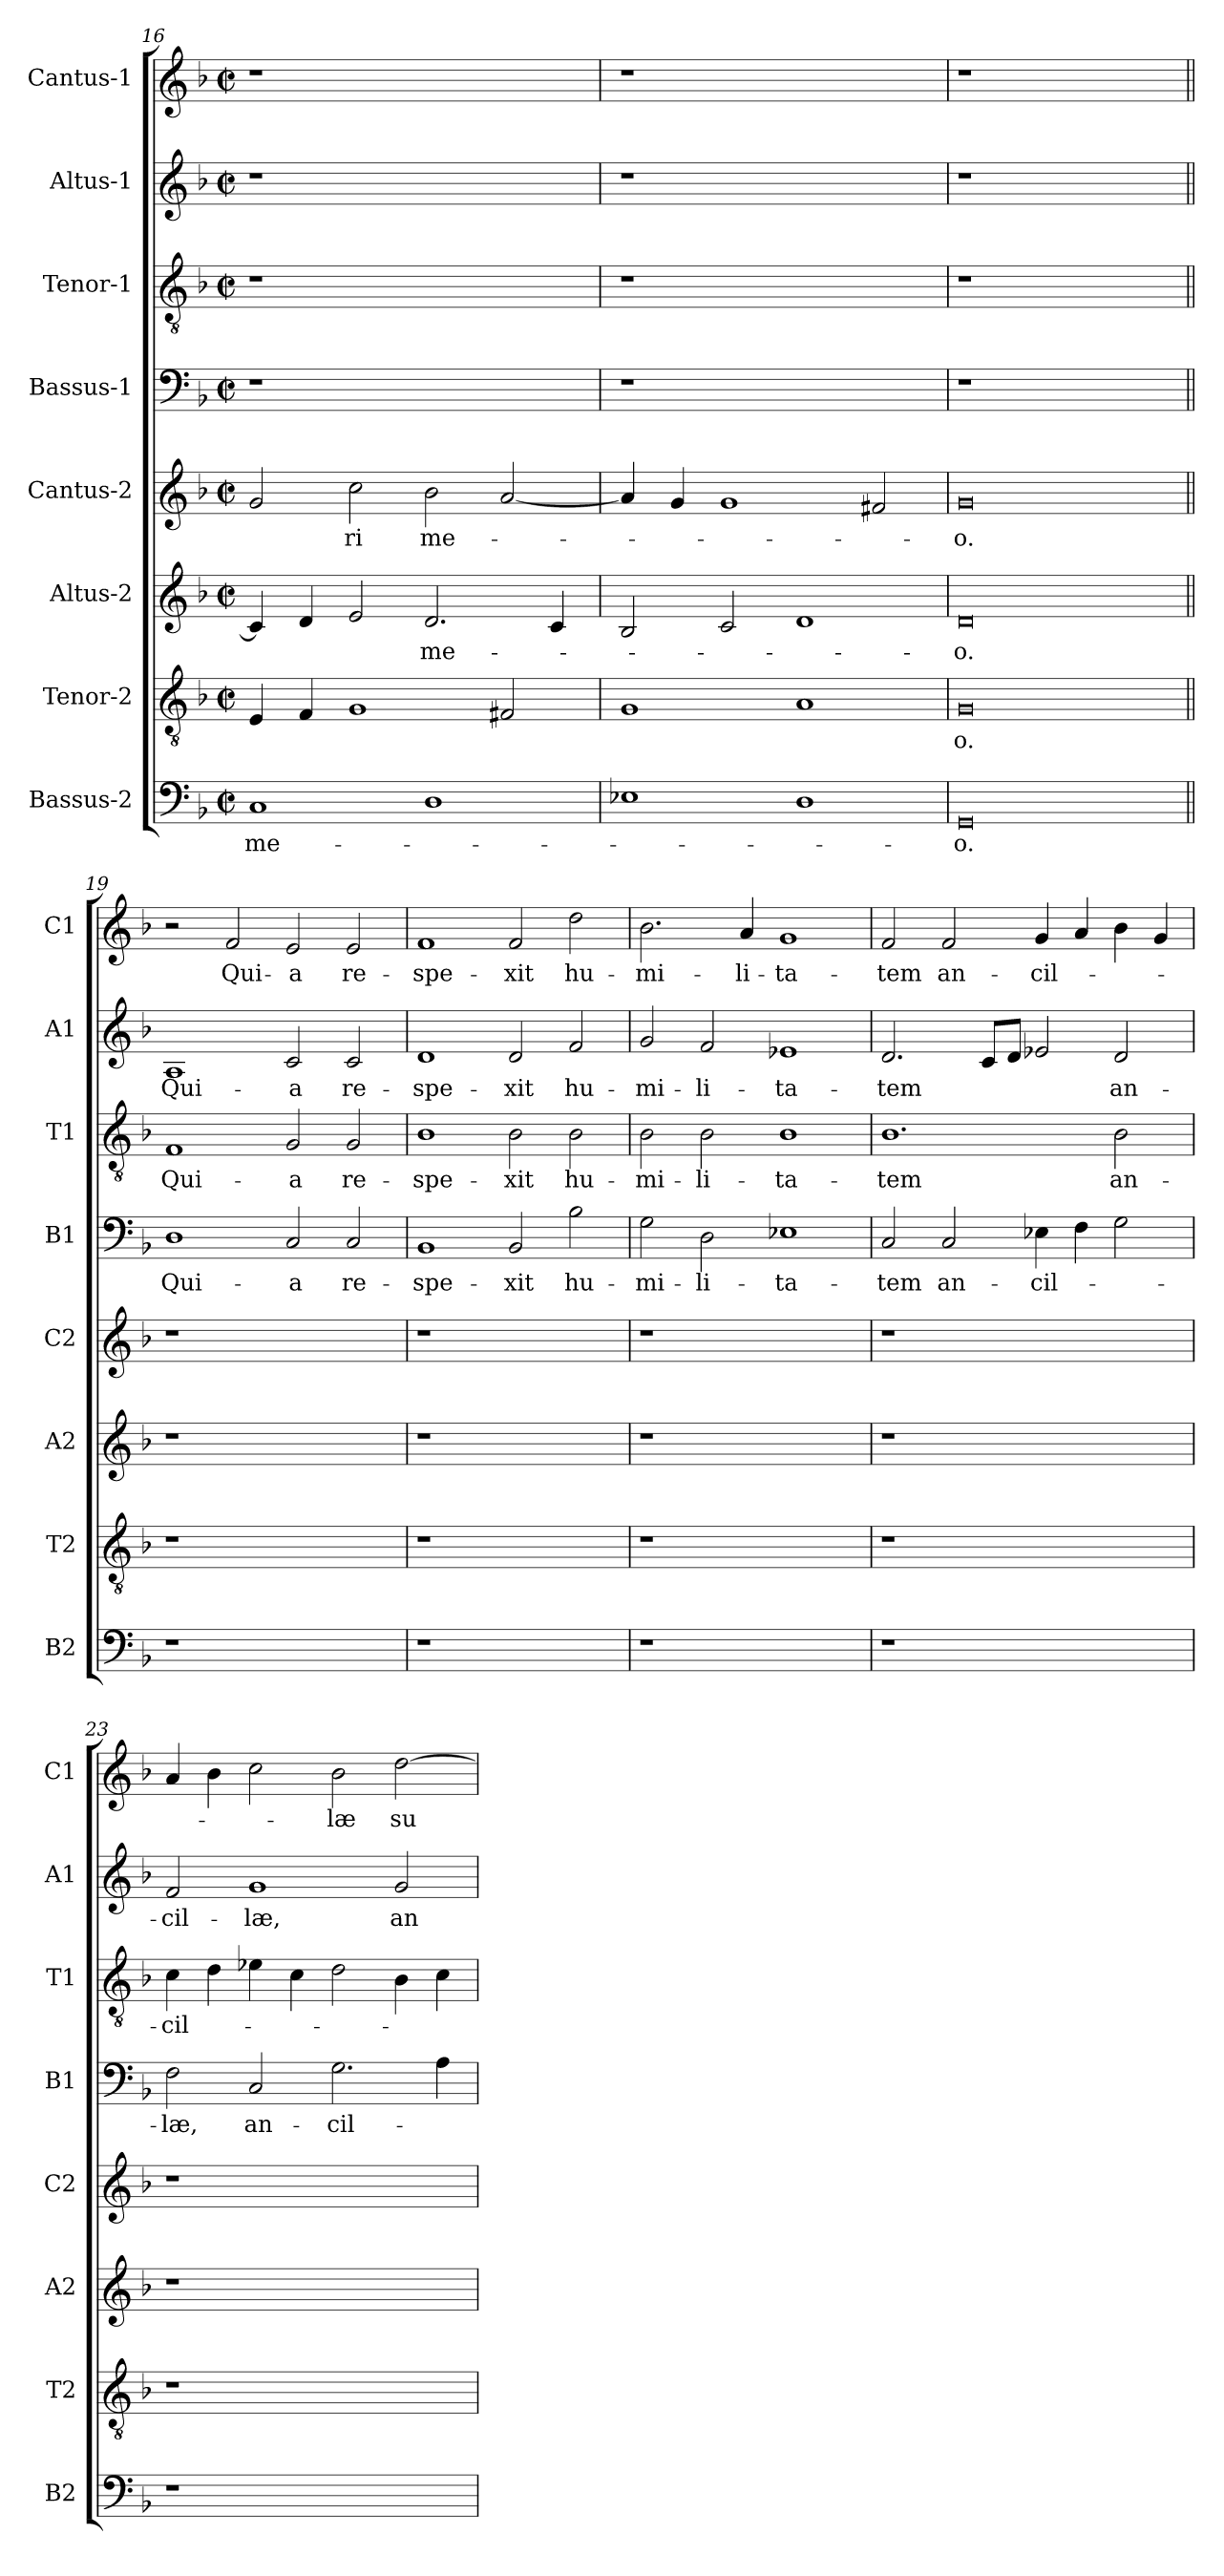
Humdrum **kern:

**kern	**text	**kern	**text	**kern	**text	**kern	**text	**kern	**text	**kern	**text	**kern	**text	**kern	**text
*part8	*part8	*part7	*part7	*part6	*part6	*part5	*part5	*part4	*part4	*part3	*part3	*part2	*part2	*part1	*part1
*staff8	*staff8	*staff7	*staff7	*staff6	*staff6	*staff5	*staff5	*staff4	*staff4	*staff3	*staff3	*staff2	*staff2	*staff1	*staff1
*I"Bassus-2	*	*I"Tenor-2	*	*I"Altus-2	*	*I"Cantus-2	*	*I"Bassus-1	*	*I"Tenor-1	*	*I"Altus-1	*	*I"Cantus-1	*
*I'B2	*	*I'T2	*	*I'A2	*	*I'C2	*	*I'B1	*	*I'T1	*	*I'A1	*	*I'C1	*
*clefF4	*	*clefGv2	*	*clefG2	*	*clefG2	*	*clefF4	*	*clefGv2	*	*clefG2	*	*clefG2	*
*k[b-]	*	*k[b-]	*	*k[b-]	*	*k[b-]	*	*k[b-]	*	*k[b-]	*	*k[b-]	*	*k[b-]	*
*F:	*	*F:	*	*F:	*	*F:	*	*F:	*	*F:	*	*F:	*	*F:	*
*M2/2	*	*M2/2	*	*M2/2	*	*M2/2	*	*M2/2	*	*M2/2	*	*M2/2	*	*M2/2	*
*met(c|)	*	*met(c|)	*	*met(c|)	*	*met(c|)	*	*met(c|)	*	*met(c|)	*	*met(c|)	*	*met(c|)	*
=16	=16	=16	=16	=16	=16	=16	=16	=16	=16	=16	=16	=16	=16	=16	=16
!	!LO:LY:b	!	!	!	!	!	!	!	!	!	!	!	!	!	!
1C	me-	4E/	.	4c/]	.	2g/	.	1r	.	1r	.	1r	.	1r	.
.	.	4F/	.	4d/	.	.	.	.	.	.	.	.	.	.	.
!	!	!	!	!	!	!	!LO:LY:b	!	!	!	!	!	!	!	!
.	.	1G	.	2e/	.	2cc\	-ri	.	.	.	.	.	.	.	.
!	!	!	!	!	!LO:LY:b	!	!LO:LY:b	!	!	!	!	!	!	!	!
1D	.	.	.	2.d/	me-	2b-\	me-	1ryy	.	1ryy	.	1ryy	.	1ryy	.
.	.	2F#X/	.	.	.	[2a/	.	.	.	.	.	.	.	.	.
.	.	.	.	4c/	.	.	.	.	.	.	.	.	.	.	.
=17	=17	=17	=17	=17	=17	=17	=17	=17	=17	=17	=17	=17	=17	=17	=17
1E-X	.	1G	.	2B-/	.	4a/]	.	1r	.	1r	.	1r	.	1r	.
.	.	.	.	.	.	4g/	.	.	.	.	.	.	.	.	.
.	.	.	.	2c/	.	1g	.	.	.	.	.	.	.	.	.
1D	.	1A	.	1d	.	.	.	1ryy	.	1ryy	.	1ryy	.	1ryy	.
.	.	.	.	.	.	2f#X/	.	.	.	.	.	.	.	.	.
=18	=18	=18	=18	=18	=18	=18	=18	=18	=18	=18	=18	=18	=18	=18	=18
!	!LO:LY:b	!	!LO:LY:b	!	!LO:LY:b	!	!LO:LY:b	!	!	!	!	!	!	!	!
0GG	-o.	0G	-o.	0d	-o.	0g	-o.	1r	.	1r	.	1r	.	1r	.
.	.	.	.	.	.	.	.	1ryy	.	1ryy	.	1ryy	.	1ryy	.
!!LO:LB:g=z
=19||	=19||	=19||	=19||	=19||	=19||	=19||	=19||	=19||	=19||	=19||	=19||	=19||	=19||	=19||	=19||
!	!	!	!	!	!	!	!	!	!LO:LY:b	!	!LO:LY:b	!	!LO:LY:b	!	!
1r	.	1r	.	1r	.	1r	.	1D	Qui-	1F	Qui-	1A	Qui-	2r	.
!	!	!	!	!	!	!	!	!	!	!	!	!	!	!	!LO:LY:b
.	.	.	.	.	.	.	.	.	.	.	.	.	.	2f/	Qui-
!	!	!	!	!	!	!	!	!	!LO:LY:b	!	!LO:LY:b	!	!LO:LY:b	!	!LO:LY:b
1ryy	.	1ryy	.	1ryy	.	1ryy	.	2C/	-a	2G/	-a	2c/	-a	2e/	-a
!	!	!	!	!	!	!	!	!	!LO:LY:b	!	!LO:LY:b	!	!LO:LY:b	!	!LO:LY:b
.	.	.	.	.	.	.	.	2C/	re-	2G/	re-	2c/	re-	2e/	re-
=20	=20	=20	=20	=20	=20	=20	=20	=20	=20	=20	=20	=20	=20	=20	=20
!	!	!	!	!	!	!	!	!	!LO:LY:b	!	!LO:LY:b	!	!LO:LY:b	!	!LO:LY:b
1r	.	1r	.	1r	.	1r	.	1BB-	-spe-	1B-	-spe-	1d	-spe-	1f	-spe-
!	!	!	!	!	!	!	!	!	!LO:LY:b	!	!LO:LY:b	!	!LO:LY:b	!	!LO:LY:b
1ryy	.	1ryy	.	1ryy	.	1ryy	.	2BB-/	-xit	2B-\	-xit	2d/	-xit	2f/	-xit
!	!	!	!	!	!	!	!	!	!LO:LY:b	!	!LO:LY:b	!	!LO:LY:b	!	!LO:LY:b
.	.	.	.	.	.	.	.	2B-\	hu-	2B-\	hu-	2f/	hu-	2dd\	hu-
=21	=21	=21	=21	=21	=21	=21	=21	=21	=21	=21	=21	=21	=21	=21	=21
!	!	!	!	!	!	!	!	!	!LO:LY:b	!	!LO:LY:b	!	!LO:LY:b	!	!LO:LY:b
1r	.	1r	.	1r	.	1r	.	2G\	-mi-	2B-\	-mi-	2g/	-mi-	2.b-\	-mi-
!	!	!	!	!	!	!	!	!	!LO:LY:b	!	!LO:LY:b	!	!LO:LY:b	!	!
.	.	.	.	.	.	.	.	2D\	-li-	2B-\	-li-	2f/	-li-	.	.
!	!	!	!	!	!	!	!	!	!	!	!	!	!	!	!LO:LY:b
.	.	.	.	.	.	.	.	.	.	.	.	.	.	4a/	-li-
!	!	!	!	!	!	!	!	!	!LO:LY:b	!	!LO:LY:b	!	!LO:LY:b	!	!LO:LY:b
1ryy	.	1ryy	.	1ryy	.	1ryy	.	1E-X	-ta-	1B-	-ta-	1e-X	-ta-	1g	-ta-
=22	=22	=22	=22	=22	=22	=22	=22	=22	=22	=22	=22	=22	=22	=22	=22
!	!	!	!	!	!	!	!	!	!LO:LY:b	!	!LO:LY:b	!	!LO:LY:b	!	!LO:LY:b
1r	.	1r	.	1r	.	1r	.	2C/	-tem	1.B-	-tem	2.d/	-tem	2f/	-tem
!	!	!	!	!	!	!	!	!	!LO:LY:b	!	!	!	!	!	!LO:LY:b
.	.	.	.	.	.	.	.	2C/	an-	.	.	.	.	2f/	an-
.	.	.	.	.	.	.	.	.	.	.	.	8c/L	.	.	.
.	.	.	.	.	.	.	.	.	.	.	.	8d/J	.	.	.
!	!	!	!	!	!	!	!	!	!LO:LY:b	!	!	!	!	!	!LO:LY:b
1ryy	.	1ryy	.	1ryy	.	1ryy	.	4E-X\	-cil-	.	.	2e-X/	.	4g/	-cil-
.	.	.	.	.	.	.	.	4F\	.	.	.	.	.	4a/	.
!	!	!	!	!	!	!	!	!	!	!	!LO:LY:b	!	!LO:LY:b	!	!
.	.	.	.	.	.	.	.	2G\	.	2B-\	an-	2d/	an-	4b-\	.
.	.	.	.	.	.	.	.	.	.	.	.	.	.	4g/	.
!!LO:PB:g=z
=23	=23	=23	=23	=23	=23	=23	=23	=23	=23	=23	=23	=23	=23	=23	=23
!	!	!	!	!	!	!	!	!	!LO:LY:b	!	!LO:LY:b	!	!LO:LY:b	!	!
1r	.	1r	.	1r	.	1r	.	2F\	-læ,	4c\	-cil-	2f/	-cil-	4a/	.
.	.	.	.	.	.	.	.	.	.	4d\	.	.	.	4b-\	.
!	!	!	!	!	!	!	!	!	!LO:LY:b	!	!	!	!LO:LY:b	!	!
.	.	.	.	.	.	.	.	2C/	an-	4e-X\	.	1g	-læ,	2cc\	.
.	.	.	.	.	.	.	.	.	.	4c\	.	.	.	.	.
!	!	!	!	!	!	!	!	!	!LO:LY:b	!	!	!	!	!	!LO:LY:b
1ryy	.	1ryy	.	1ryy	.	1ryy	.	2.G\	-cil-	2d\	.	.	.	2b-\	-læ
!	!	!	!	!	!	!	!	!	!	!	!	!	!LO:LY:b	!	!LO:LY:b
.	.	.	.	.	.	.	.	.	.	4B-\	.	2g/	an-	[2dd\	su-
.	.	.	.	.	.	.	.	4A\	.	4c\	.	.	.	.	.
=	=	=	=	=	=	=	=	=	=	=	=	=	=	=	=
*-	*-	*-	*-	*-	*-	*-	*-	*-	*-	*-	*-	*-	*-	*-	*-
